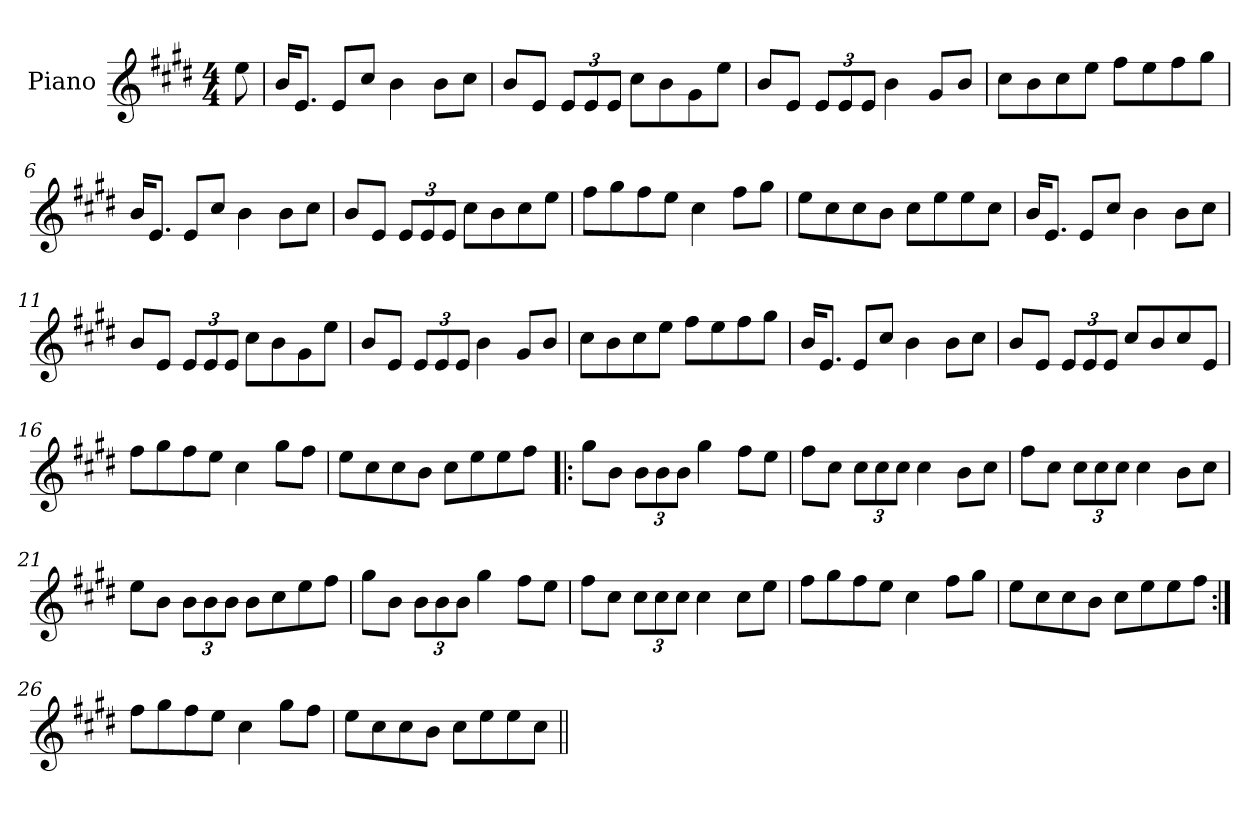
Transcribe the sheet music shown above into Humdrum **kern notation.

**kern
*part1
*staff1
*I"Piano
*I'Pno
*clefG2
*k[f#c#g#d#]
*E:
*M4/4
=1
8ee\
=2
16b/KL
8.e/J
8e/L
8cc#/J
4b\
8b\L
8cc#\J
=3
8b/L
8e/J
12e/L
12e/
12e/J
8cc#\L
8b\
8g#\
8ee\J
=4
8b/L
8e/J
12e/L
12e/
12e/J
4b\
8g#/L
8b/J
=5
8cc#\L
8b\
8cc#\
8ee\J
8ff#\L
8ee\
8ff#\
8gg#\J
=6
16b/KL
8.e/J
8e/L
8cc#/J
4b\
8b\L
8cc#\J
=7
8b/L
8e/J
12e/L
12e/
12e/J
8cc#\L
8b\
8cc#\
8ee\J
=8
8ff#\L
8gg#\
8ff#\
8ee\J
4cc#\
8ff#\L
8gg#\J
=9
8ee\L
8cc#\
8cc#\
8b\J
8cc#\L
8ee\
8ee\
8cc#\J
=10
16b/KL
8.e/J
8e/L
8cc#/J
4b\
8b\L
8cc#\J
=11
8b/L
8e/J
12e/L
12e/
12e/J
8cc#\L
8b\
8g#\
8ee\J
=12
8b/L
8e/J
12e/L
12e/
12e/J
4b\
8g#/L
8b/J
=13
8cc#\L
8b\
8cc#\
8ee\J
8ff#\L
8ee\
8ff#\
8gg#\J
=14
16b/KL
8.e/J
8e/L
8cc#/J
4b\
8b\L
8cc#\J
=15
8b/L
8e/J
12e/L
12e/
12e/J
8cc#/L
8b/
8cc#/
8e/J
=16
8ff#\L
8gg#\
8ff#\
8ee\J
4cc#\
8gg#\L
8ff#\J
=17
8ee\L
8cc#\
8cc#\
8b\J
8cc#\L
8ee\
8ee\
8ff#\J
=18!|:
8gg#\L
8b\J
12b\L
12b\
12b\J
4gg#\
8ff#\L
8ee\J
=19
8ff#\L
8cc#\J
12cc#\L
12cc#\
12cc#\J
4cc#\
8b\L
8cc#\J
=20
8ff#\L
8cc#\J
12cc#\L
12cc#\
12cc#\J
4cc#\
8b\L
8cc#\J
=21
8ee\L
8b\J
12b\L
12b\
12b\J
8b\L
8cc#\
8ee\
8ff#\J
=22
8gg#\L
8b\J
12b\L
12b\
12b\J
4gg#\
8ff#\L
8ee\J
=23
8ff#\L
8cc#\J
12cc#\L
12cc#\
12cc#\J
4cc#\
8cc#\L
8ee\J
=24
8ff#\L
8gg#\
8ff#\
8ee\J
4cc#\
8ff#\L
8gg#\J
=25
8ee\L
8cc#\
8cc#\
8b\J
8cc#\L
8ee\
8ee\
8ff#\J
=26:|!
8ff#\L
8gg#\
8ff#\
8ee\J
4cc#\
8gg#\L
8ff#\J
=27
8ee\L
8cc#\
8cc#\
8b\J
8cc#\L
8ee\
8ee\
8cc#\J
=||
*-
